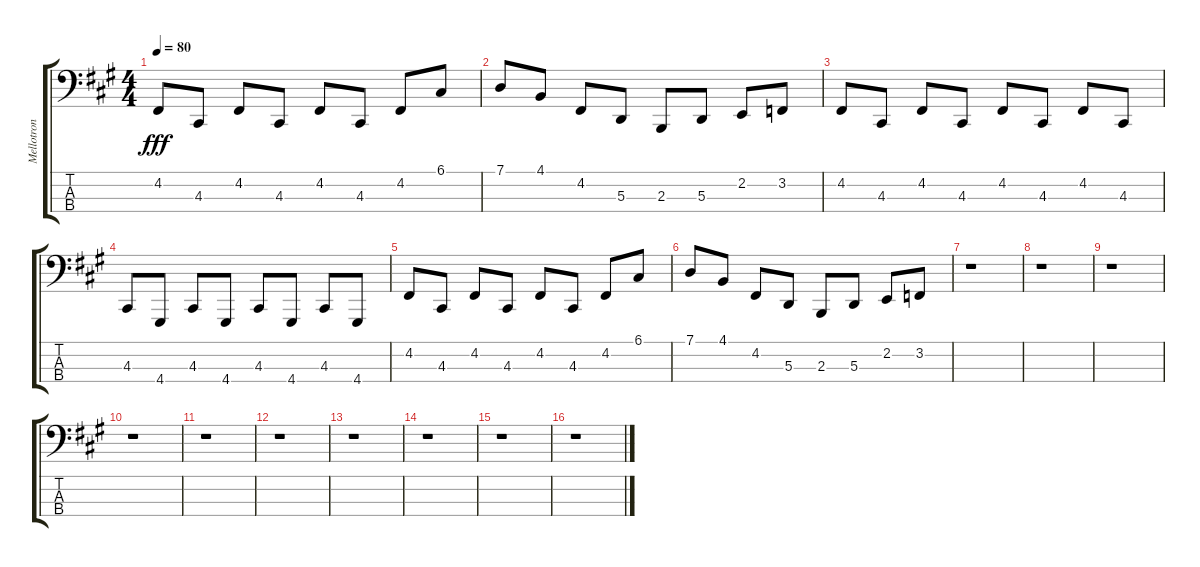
\track ("Mellotron (LH)" "Mellotron ") {instrument clavinet}
\staff {score tabs}
\tuning (G2 D2 A1 E1) {hide}
\ts (4 4)
\tempo 80
\clef f4
\ks a
4.2.8{dy fff} 4.3.8 4.2.8 4.3.8 4.2.8 4.3.8 4.2.8 6.1.8 |
7.1.8 4.1.8 4.2.8 5.3.8 2.3.8 5.3.8 2.2.8 3.2.8 |
4.2.8 4.3.8 4.2.8 4.3.8 4.2.8 4.3.8 4.2.8 4.3.8 |
4.3.8 4.4.8 4.3.8 4.4.8 4.3.8 4.4.8 4.3.8 4.4.8 |
4.2.8 4.3.8 4.2.8 4.3.8 4.2.8 4.3.8 4.2.8 6.1.8 |
7.1.8 4.1.8 4.2.8 5.3.8 2.3.8 5.3.8 2.2.8 3.2.8 |
r.1 |
r.1 |
r.1 |
r.1 |
r.1 |
r.1 |
r.1 |
r.1 |
r.1 |
r.1
